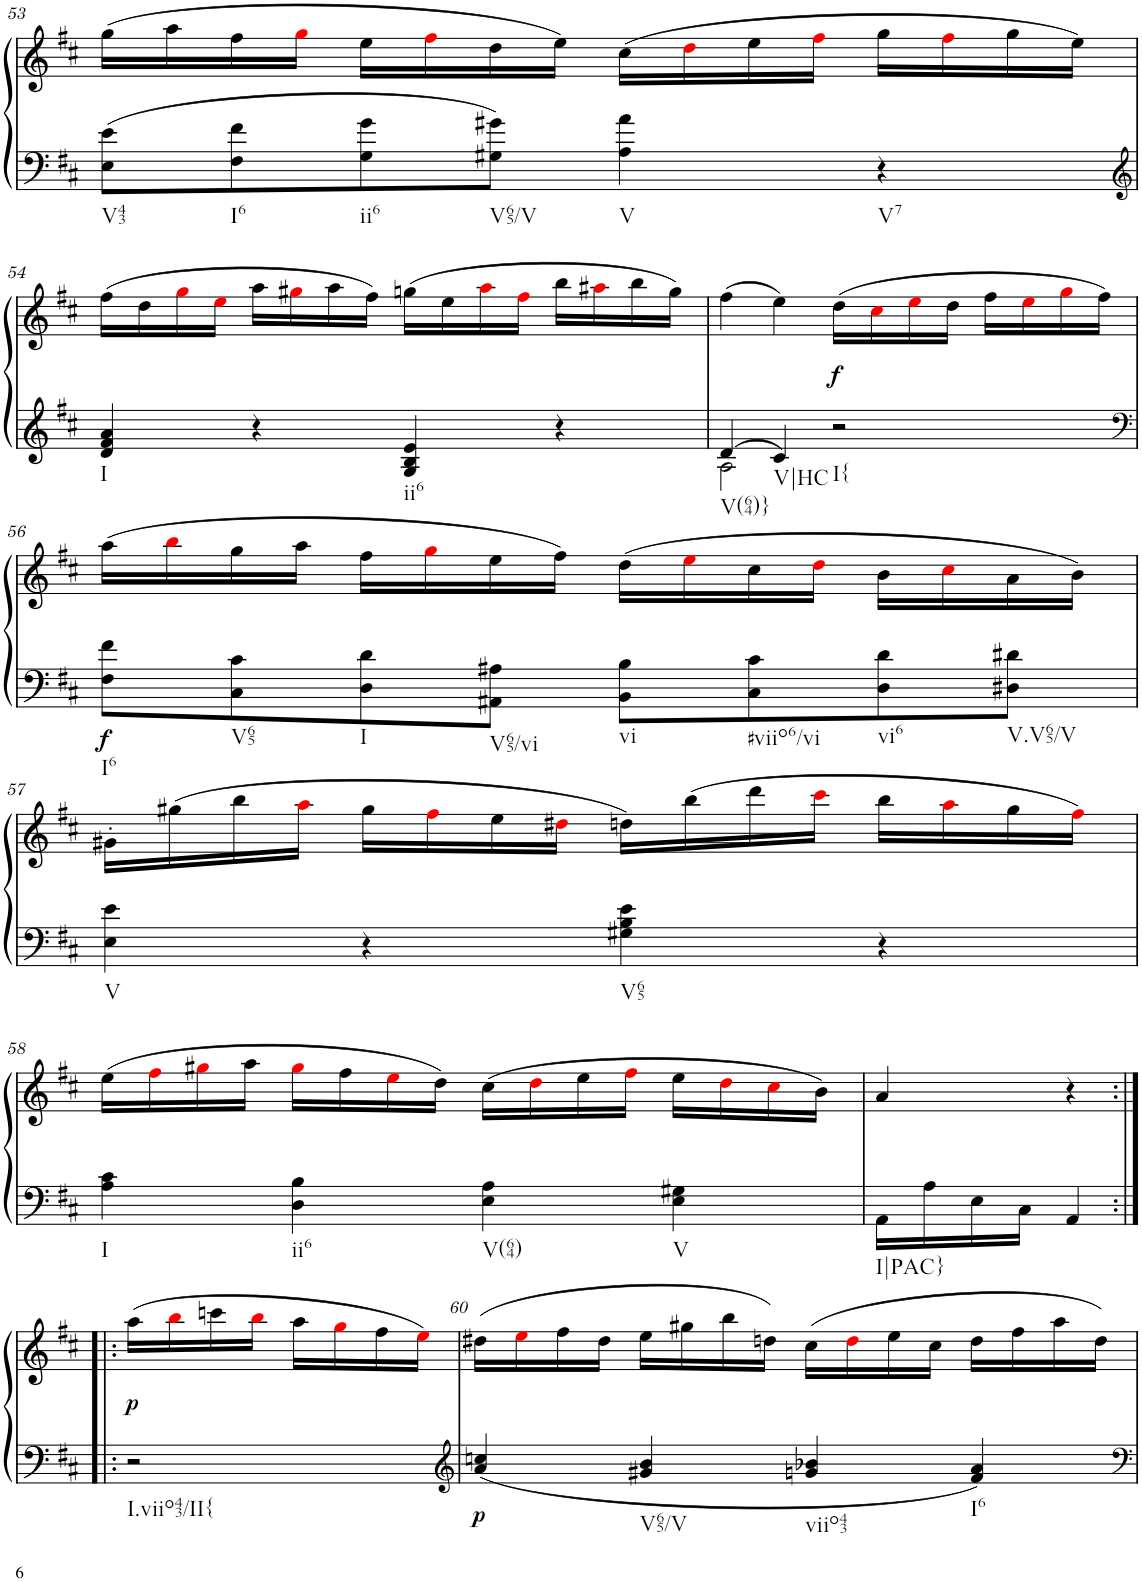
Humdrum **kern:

**kern	**kern	**dynam
*part1	*part1	*part1
*staff2	*staff1	*staff1/2
*I"unbenannt2	*	*
!!LO:PB:g=z
*clefF4	*clefG2	*
*k[f#c#]	*k[f#c#]	*
*M2/2	*M2/2	*
*met(c|)	*met(c|)	*
=53	=53	=53
!LO:TX:b:t=V43	!	!
8E\ 8e\L	(16gg\LL	.
.	16aa\	.
!LO:TX:b:t=I6	!	!
8F#\ 8f#\	16ff#\	.
.	16ggi\JJ	.
!LO:TX:b:t=ii6	!	!
8G\ 8g\	16ee\LL	.
.	16ff#i\	.
!LO:TX:b:t=V65/V	!	!
8G#X\ 8g#X\J	16dd\	.
.	16ee\JJ)	.
!LO:TX:b:t=V	!	!
4A\ 4a\	(16cc#\LL	.
.	16ddi\	.
.	16ee\	.
.	16ff#i\JJ	.
!LO:TX:b:t=V7	!	!
4r	16gg\LL	.
.	16ff#i\	.
.	16gg\	.
.	16ee\JJ)	.
!!LO:LB:g=z
=54	=54	=54
*clefG2	*	*
!LO:TX:b:t=I	!	!
4d/ 4f#/ 4a/	(16ff#\LL	.
.	16dd\	.
.	16ggi\	.
.	16eei\JJ	.
4r	16aa\LL	.
.	16gg#Xi\	.
.	16aa\	.
.	16ff#\JJ)	.
!LO:TX:b:t=ii6	!	!
4G/ 4B/ 4e/	(16ggn\LL	.
.	16ee\	.
.	16aai\	.
.	16ff#i\JJ	.
4r	16bb\LL	.
.	16aa#Xi\	.
.	16bb\	.
.	16gg\JJ)	.
=55	=55	=55
*^	*	*
!LO:TX:b:t=V(64)}	!	!	!
4d/	2A\	(4ff#\	.
!LO:TX:b:t=V|HC	!	!	!
4c#/	.	4ee\)	.
!LO:TX:b:t=I{	!	!	!
!	!	!	!LO:DY:b
2r	2ryy	(16dd\LL	f
.	.	16cc#i\	.
.	.	16eei\	.
.	.	16dd\JJ	.
.	.	16ff#\LL	.
.	.	16eei\	.
.	.	16ggi\	.
.	.	16ff#\JJ)	.
*v	*v	*	*
!!LO:LB:g=z
=56	=56	=56
*clefF4	*	*
!LO:TX:b:t=I6	!	!
!	!	!LO:DY:b=2
8F#\ 8f#\L	(16aa\LL	f
.	16bbi\	.
!LO:TX:b:t=V65	!	!
8C#\ 8c#\	16gg\	.
.	16aa\JJ	.
!LO:TX:b:t=I	!	!
8D\ 8d\	16ff#\LL	.
.	16ggi\	.
!LO:TX:b:t=V65/vi	!	!
8AA#X\ 8A#X\J	16ee\	.
.	16ff#\JJ)	.
!LO:TX:b:t=vi	!	!
8BB\ 8B\L	(16dd\LL	.
.	16eei\	.
!LO:TX:b:t=#viio6/vi	!	!
8C#\ 8c#\	16cc#\	.
.	16ddi\JJ	.
!LO:TX:b:t=vi6	!	!
8D\ 8d\	16b\LL	.
.	16cc#i\	.
!LO:TX:b:t=V.V65/V	!	!
8D#X\ 8d#X\J	16a\	.
.	16b\JJ)	.
!!LO:LB:g=z
=57	=57	=57
!LO:TX:b:t=V	!	!
4E\ 4e\	16g#X'\LL	.
.	(16gg#X\	.
.	16bb\	.
.	16aai\JJ	.
4r	16gg#\LL	.
.	16ff#i\	.
.	16ee\	.
.	16dd#Xi\JJ	.
!LO:TX:b:t=V65	!	!
4G#X\ 4B\ 4e\	16ddn\LL)	.
.	(16bb\	.
.	16ddd\	.
.	16ccc#i\JJ	.
4r	16bb\LL	.
.	16aai\	.
.	16gg#\	.
.	16ff#i\JJ)	.
!!LO:LB:g=z
=58	=58	=58
!LO:TX:b:t=I	!	!
4A\ 4c#\	(16ee\LL	.
.	16ff#i\	.
.	16gg#Xi\	.
.	16aa\JJ	.
!LO:TX:b:t=ii6	!	!
4D\ 4B\	16gg#i\LL	.
.	16ff#\	.
.	16eei\	.
.	16dd\JJ)	.
!LO:TX:b:t=V(64)	!	!
4E\ 4A\	(16cc#\LL	.
.	16ddi\	.
.	16ee\	.
.	16ff#i\JJ	.
!LO:TX:b:t=V	!	!
4E\ 4G#X\	16ee\LL	.
.	16ddi\	.
.	16cc#i\	.
.	16b\JJ)	.
=59	=59	=59
!LO:TX:b:t=I|PAC}	!	!
16AA\LL	4a/	.
16A\	.	.
16E\	.	.
16C#\JJ	.	.
4AA/	4r	.
!!LO:LB:g=z
=59X7:|!|:	=59X7:|!|:	=59X7:|!|:
!LO:TX:b:t=I.viio43/II{	!	!
!	!	!LO:DY:b
2r	(16aa\LL	p
.	16bbi\	.
.	16cccn\	.
.	16bbi\JJ	.
.	16aa\LL	.
.	16ggi\	.
.	16ff#\	.
.	16eei\JJ)	.
=60	=60	=60
*clefG2	*	*
!	!	!LO:DY:b=2
4a/ 4ccn/	(16dd#X\LL	p
.	16eei\	.
.	16ff#\	.
.	16dd#\JJ	.
!LO:TX:b:t=V65/V	!	!
4g#X/ 4b/	16ee\LL	.
.	16gg#X\	.
.	16bb\	.
.	16ddn\JJ)	.
!LO:TX:b:t=viio43	!	!
4gn/ 4b-X/	(16cc#\LL	.
.	16ddi\	.
.	16ee\	.
.	16cc#\JJ	.
!LO:TX:b:t=I6	!	!
4f#/ 4a/	16dd\LL	.
.	16ff#\	.
.	16aa\	.
.	16dd\JJ)	.
=	=	=
*-	*-	*-
